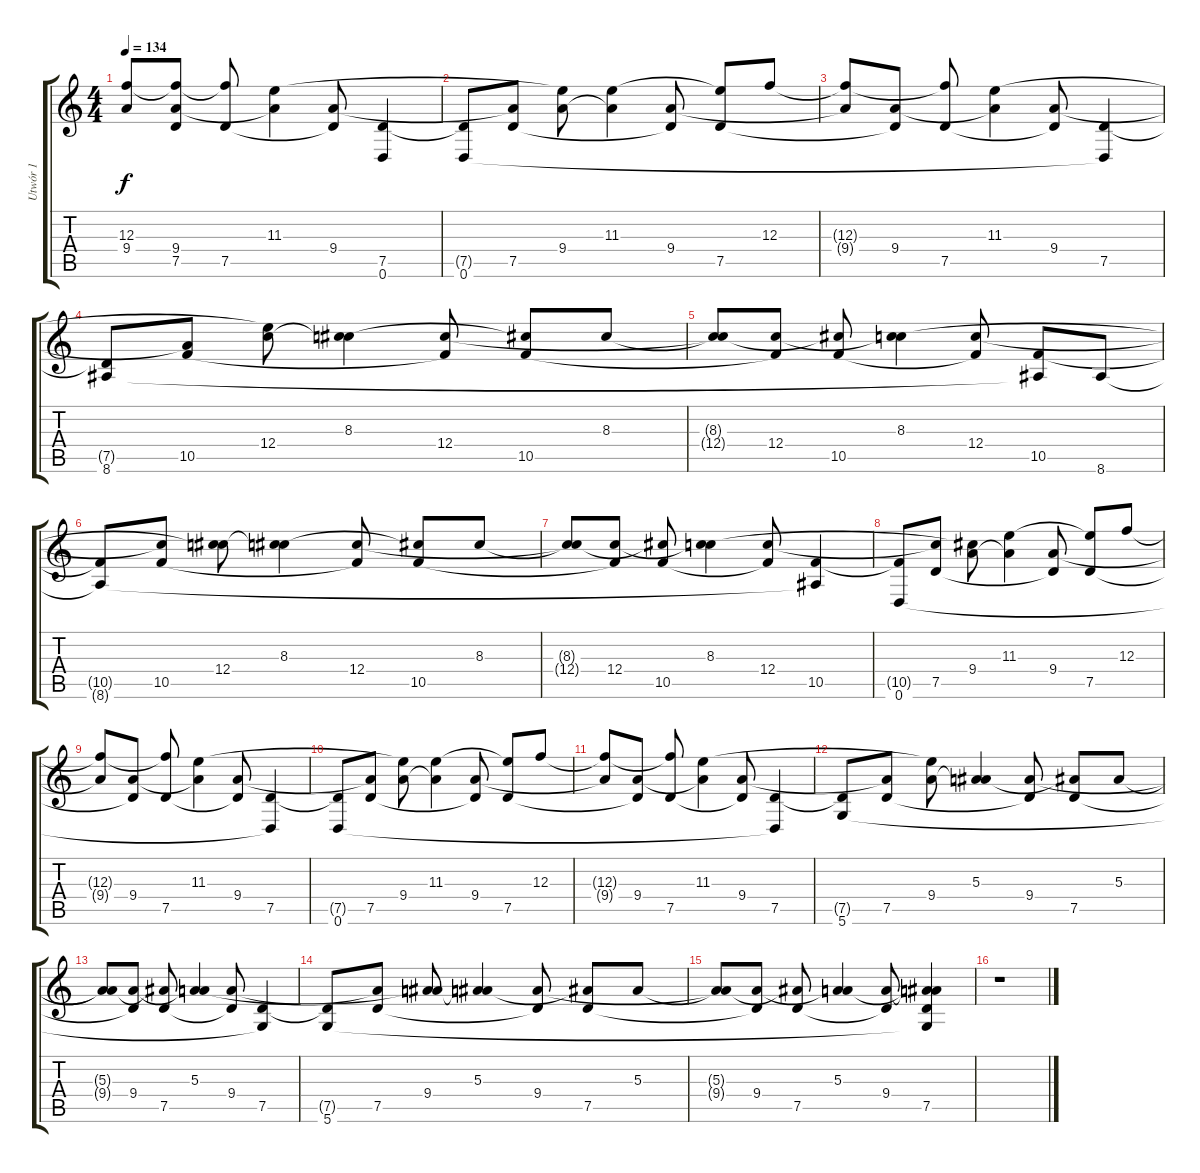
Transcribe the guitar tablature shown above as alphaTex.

\track ("Utwór 1" "Utwór 1") {instrument acousticguitarnylon}
\staff {score tabs}
\tuning (D4 A3 F3 C3 G2 D2) {hide}
\ts (4 4)
\tempo 134
\clef g2
\ks c
(12.3{t} 9.4{t}).8{dy f} (12.3{t} 9.4 7.5{t}).8 (12.3{t} 7.5).8 (11.3 9.4{t}).4 (9.4 7.5{t}).8 (7.5 0.6{t}).4 |
(7.5{t} 0.6).8 (9.4{t} 7.5).8 (11.3{t} 9.4).8 (11.3 9.4{t}).4 (9.4 7.5{t}).8 (11.3{t} 7.5).8 12.3.8 |
(12.3{t} 9.4{t}).8 (9.4 7.5{t}).8 (12.3{t} 7.5).8 (11.3 9.4{t}).4 (9.4 7.5{t}).8 (7.5 0.6{t}).4 |
(7.5{t} 8.6).8 (9.4{t} 10.5).8 (11.3{t} 12.4).8 (8.3 12.4{t}).4 (12.4 10.5{t}).8 (8.3{t} 10.5).8 8.3.8 |
(8.3{t} 12.4{t}).8 (12.4 10.5{t}).8 (8.3{t} 10.5).8 (8.3 12.4{t}).4 (12.4 10.5{t}).8 (10.5 8.6{t}).8 8.6.8 |
(10.5{t} 8.6{t}).8 (12.4{t} 10.5).8 (8.3{t} 12.4).8 (8.3 12.4{t}).4 (12.4 10.5{t}).8 (8.3{t} 10.5).8 8.3.8 |
(8.3{t} 12.4{t}).8 (12.4 10.5{t}).8 (8.3{t} 10.5).8 (8.3 12.4{t}).4 (12.4 10.5{t}).8 (10.5 8.6{t}).4 |
(10.5{t} 0.6).8 (12.4{t} 7.5).8 (8.3{t} 9.4).8 (11.3 9.4{t}).4 (9.4 7.5{t}).8 (11.3{t} 7.5).8 12.3.8 |
(12.3{t} 9.4{t}).8 (9.4 7.5{t}).8 (12.3{t} 7.5).8 (11.3 9.4{t}).4 (9.4 7.5{t}).8 (7.5 0.6{t}).4 |
(7.5{t} 0.6).8 (9.4{t} 7.5).8 (11.3{t} 9.4).8 (11.3 9.4{t}).4 (9.4 7.5{t}).8 (11.3{t} 7.5).8 12.3.8 |
(12.3{t} 9.4{t}).8 (9.4 7.5{t}).8 (12.3{t} 7.5).8 (11.3 9.4{t}).4 (9.4 7.5{t}).8 (7.5 0.6{t}).4 |
(7.5{t} 5.6).8 (9.4{t} 7.5).8 (11.3{t} 9.4).8 (5.3 9.4{t}).4 (9.4 7.5{t}).8 (5.3{t} 7.5).8 5.3.8 |
(5.3{t} 9.4{t}).8 (9.4 7.5{t}).8 (5.3{t} 7.5).8 (5.3 9.4{t}).4 (9.4 7.5{t}).8 (7.5 5.6{t}).4 |
(7.5{t} 5.6).8 (9.4{t} 7.5).8 (5.3{t} 9.4).8 (5.3 9.4{t}).4 (9.4 7.5{t}).8 (5.3{t} 7.5).8 5.3.8 |
(5.3{t} 9.4{t}).8 (9.4 7.5{t}).8 (5.3{t} 7.5).8 (5.3 9.4{t}).4 (9.4 7.5{t}).8 (5.3{t} 9.4{t} 7.5 5.6{t}).4 |
r.1
